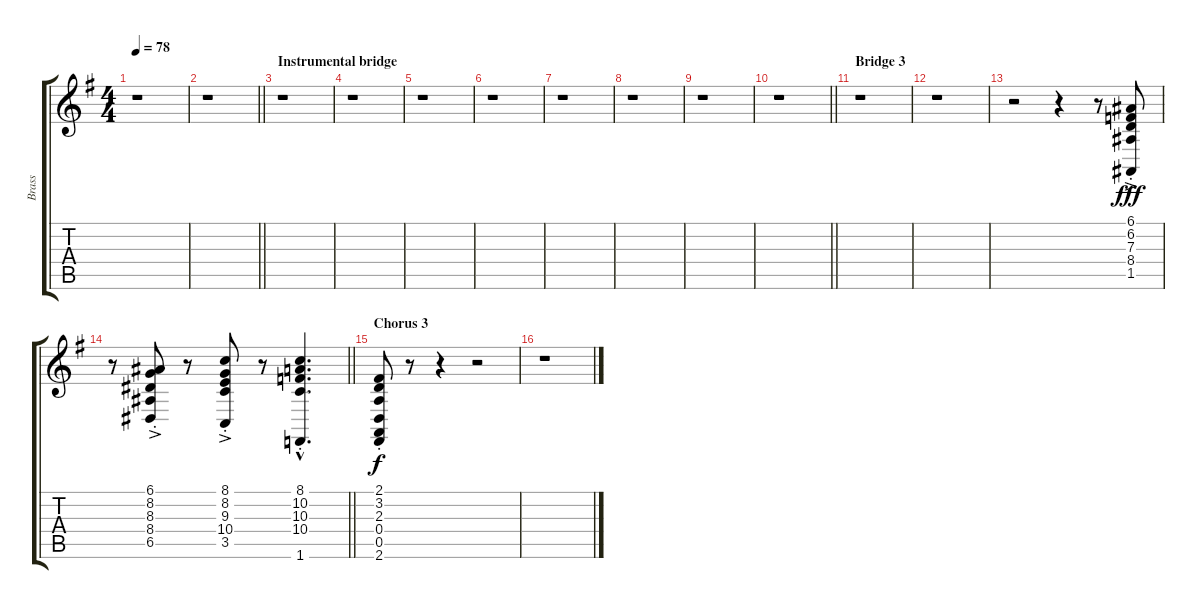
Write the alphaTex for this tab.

\track ("Brass" "Brass") {instrument brasssection}
\staff {score tabs}
\tuning (E4 B3 G3 D3 A2 E2) {hide}
\ts (4 4)
\tempo 78
\clef g2
\ks g
r.1{dy fff} |
\barLineRight lightlight
r.1 |
\section ("" "Instrumental bridge")
r.1 |
r.1 |
r.1 |
r.1 |
r.1 |
r.1 |
r.1 |
\barLineRight lightlight
r.1 |
\section ("" "Bridge 3")
r.1 |
r.1 |
r.2 r.4 r.8 (6.1{ac st} 6.2{ac st} 7.3{ac st} 8.4{ac st} 1.5{ac st}).8 |
\barLineRight lightlight
r.8 (6.1{ac st} 8.2{ac st} 8.3{ac st} 8.4{ac st} 6.5{ac st}).8 r.8 (8.1{ac st} 8.2{ac st} 9.3{ac st} 10.4{ac st} 3.5{ac st}).8 r.8 (8.1{hac st} 10.2{hac st} 10.3{hac st} 10.4{hac st} 1.6{hac st}).4{d} |
\section ("" "Chorus 3")
(2.1{st} 3.2{st} 2.3{st} 0.4{st} 0.5{st} 2.6{st}).8{dy f} r.8 r.4 r.2 |
r.1
